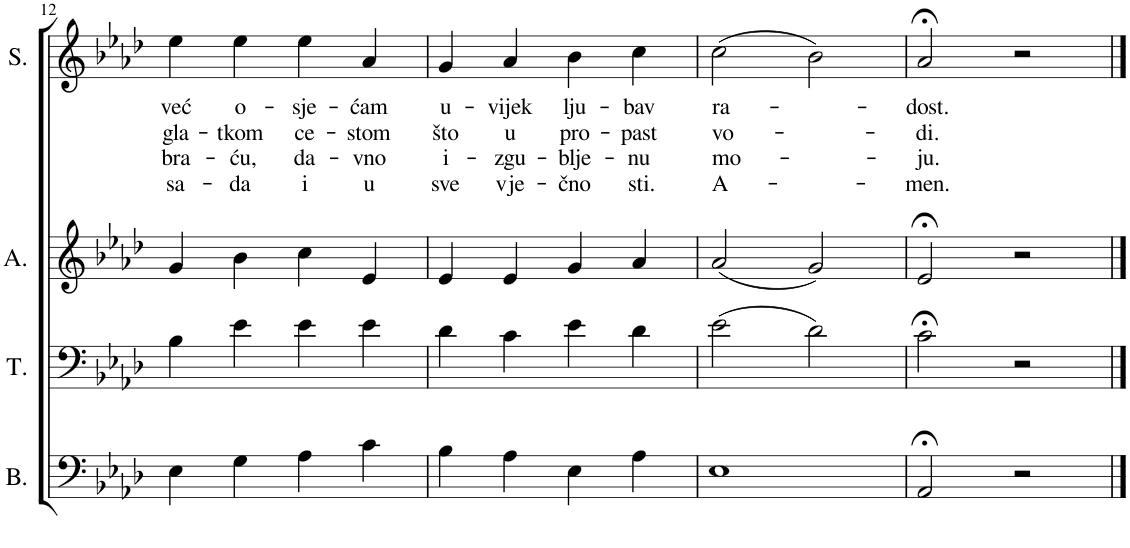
**kern	**kern	**kern	**kern	**text	**text	**text	**text
*part4	*part3	*part2	*part1	*part1	*part1	*part1	*part1
*staff4	*staff3	*staff2	*staff1	*staff1	*staff1	*staff1	*staff1
*I"Bass	*I"Tenor	*I"Alto	*I"Soprano	*	*	*	*
*I'B.	*I'T.	*I'A.	*I'S.	*	*	*	*
!!LO:PB:g=z
*clefF4	*clefF4	*clefG2	*clefG2	*	*	*	*
*k[b-e-a-d-]	*k[b-e-a-d-]	*k[b-e-a-d-]	*k[b-e-a-d-]	*	*	*	*
*M4/4	*M4/4	*M4/4	*M4/4	*	*	*	*
*met(c)	*met(c)	*met(c)	*met(c)	*	*	*	*
=12	=12	=12	=12	=12	=12	=12	=12
!	!	!	!	!LO:LY:b	!LO:LY:b	!LO:LY:b	!LO:LY:b
4E-\	4B-\	4g/	4ee-\	već	gla-	bra-	sa-
!	!	!	!	!LO:LY:b	!LO:LY:b	!LO:LY:b	!LO:LY:b
4G\	4e-\	4b-\	4ee-\	o-	-tkom	-ću,	-da
!	!	!	!	!LO:LY:b	!LO:LY:b	!LO:LY:b	!LO:LY:b
4A-\	4e-\	4cc\	4ee-\	-sje-	ce-	da-	i
!	!	!	!	!LO:LY:b	!LO:LY:b	!LO:LY:b	!LO:LY:b
4c\	4e-\	4e-/	4a-/	-ćam	-stom	-vno	u
=13	=13	=13	=13	=13	=13	=13	=13
!	!	!	!	!LO:LY:b	!LO:LY:b	!LO:LY:b	!LO:LY:b
4B-\	4d-\	4e-/	4g/	u-	što	i-	sve
!	!	!	!	!LO:LY:b	!LO:LY:b	!LO:LY:b	!LO:LY:b
4A-\	4c\	4e-/	4a-/	-vijek	u	-zgu-	vje-
!	!	!	!	!LO:LY:b	!LO:LY:b	!LO:LY:b	!LO:LY:b
4E-\	4e-\	4g/	4b-\	lju-	pro-	-blje-	-čno
!	!	!	!	!LO:LY:b	!LO:LY:b	!LO:LY:b	!LO:LY:b
4A-\	4d-\	4a-/	4cc\	-bav	-past	-nu	sti.
=14	=14	=14	=14	=14	=14	=14	=14
!	!	!	!	!LO:LY:b	!LO:LY:b	!LO:LY:b	!LO:LY:b
1E-	(2e-\	(2a-/	(2cc\	ra-	vo-	mo-	A-
.	2d-\)	2g/)	2b-\)	.	.	.	.
=15	=15	=15	=15	=15	=15	=15	=15
!	!	!	!	!LO:LY:b	!LO:LY:b	!LO:LY:b	!LO:LY:b
2AA-;</	2c;<\	2e-;</	2a-;</	-dost.	-di.	-ju.	-men.
2r	2r	2r	2r	.	.	.	.
==	==	==	==	==	==	==	==
*-	*-	*-	*-	*-	*-	*-	*-
